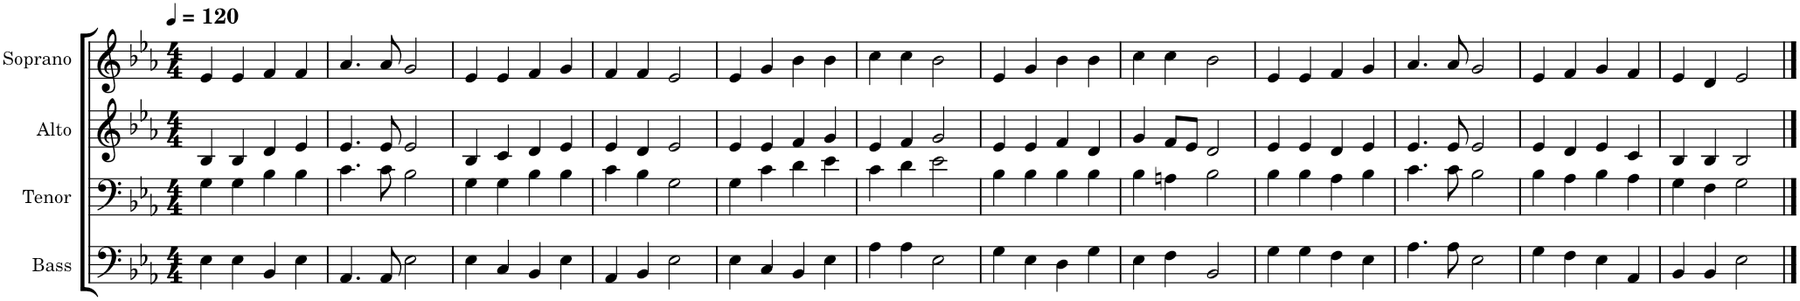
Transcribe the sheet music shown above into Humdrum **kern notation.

**kern	**kern	**kern	**kern
*part4	*part3	*part2	*part1
*staff4	*staff3	*staff2	*staff1
*I"Bass	*I"Tenor	*I"Alto	*I"Soprano
*I'B.	*I'T.	*I'A.	*I'S.
*clefF4	*clefF4	*clefG2	*clefG2
*k[b-e-a-]	*k[b-e-a-]	*k[b-e-a-]	*k[b-e-a-]
*M4/4	*M4/4	*M4/4	*M4/4
*MM120	*MM120	*MM120	*MM120
=1	=1	=1	=1
4E-\	4G\	4B-/	4e-/
4E-\	4G\	4B-/	4e-/
4BB-/	4B-\	4d/	4f/
4E-\	4B-\	4e-/	4f/
=2	=2	=2	=2
4.AA-/	4.c\	4.e-/	4.a-/
8AA-/	8c\	8e-/	8a-/
2E-\	2B-\	2e-/	2g/
=3	=3	=3	=3
4E-\	4G\	4B-/	4e-/
4C/	4G\	4c/	4e-/
4BB-/	4B-\	4d/	4f/
4E-\	4B-\	4e-/	4g/
=4	=4	=4	=4
4AA-/	4c\	4e-/	4f/
4BB-/	4B-\	4d/	4f/
2E-\	2G\	2e-/	2e-/
=5	=5	=5	=5
4E-\	4G\	4e-/	4e-/
4C/	4c\	4e-/	4g/
4BB-/	4d\	4f/	4b-\
4E-\	4e-\	4g/	4b-\
=6	=6	=6	=6
4A-\	4c\	4e-/	4cc\
4A-\	4d\	4f/	4cc\
2E-\	2e-\	2g/	2b-\
=7	=7	=7	=7
4G\	4B-\	4e-/	4e-/
4E-\	4B-\	4e-/	4g/
4D\	4B-\	4f/	4b-\
4G\	4B-\	4d/	4b-\
=8	=8	=8	=8
4E-\	4B-\	4g/	4cc\
4F\	4An\	8f/L	4cc\
.	.	8e-/J	.
2BB-/	2B-\	2d/	2b-\
=9	=9	=9	=9
4G\	4B-\	4e-/	4e-/
4G\	4B-\	4e-/	4e-/
4F\	4A-\	4d/	4f/
4E-\	4B-\	4e-/	4g/
=10	=10	=10	=10
4.A-\	4.c\	4.e-/	4.a-/
8A-\	8c\	8e-/	8a-/
2E-\	2B-\	2e-/	2g/
=11	=11	=11	=11
4G\	4B-\	4e-/	4e-/
4F\	4A-\	4d/	4f/
4E-\	4B-\	4e-/	4g/
4AA-/	4A-\	4c/	4f/
=12	=12	=12	=12
4BB-/	4G\	4B-/	4e-/
4BB-/	4F\	4B-/	4d/
2E-\	2G\	2B-/	2e-/
==	==	==	==
*-	*-	*-	*-
